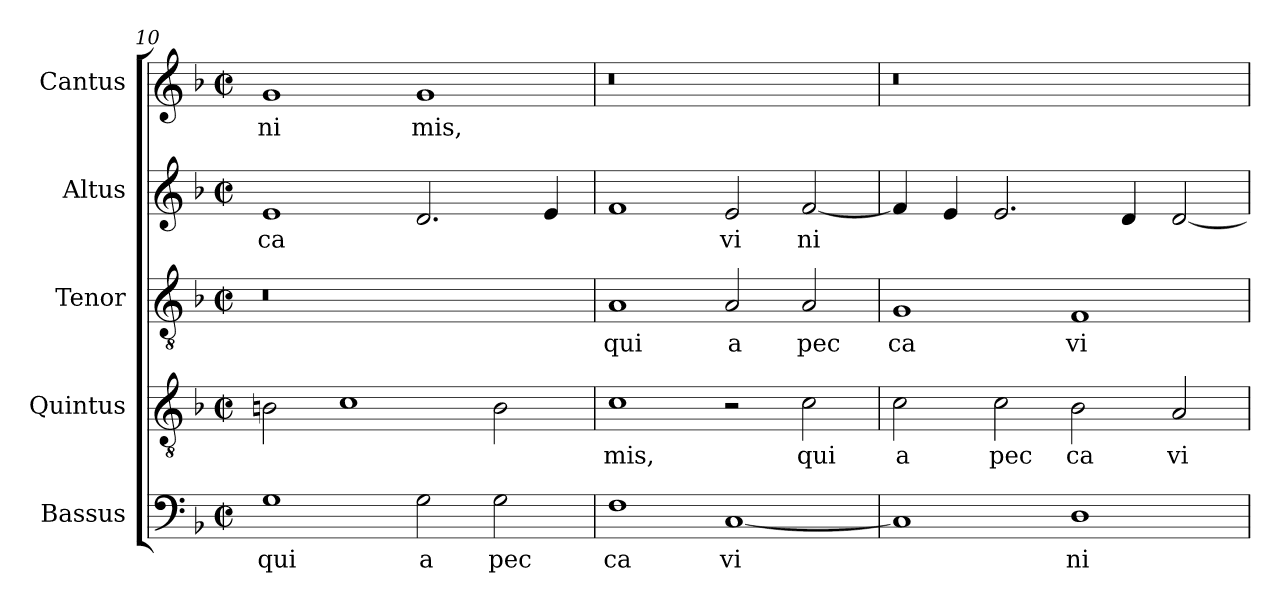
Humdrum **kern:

**kern	**text	**kern	**text	**kern	**text	**kern	**text	**kern	**text
*part5	*part5	*part4	*part4	*part3	*part3	*part2	*part2	*part1	*part1
*staff5	*staff5	*staff4	*staff4	*staff3	*staff3	*staff2	*staff2	*staff1	*staff1
*I"Bassus	*	*I"Quintus	*	*I"Tenor	*	*I"Altus	*	*I"Cantus	*
*clefF4	*	*clefGv2	*	*clefGv2	*	*clefG2	*	*clefG2	*
*k[b-]	*	*k[b-]	*	*k[b-]	*	*k[b-]	*	*k[b-]	*
*F:	*	*F:	*	*F:	*	*F:	*	*F:	*
*M2/2	*	*M2/2	*	*M2/2	*	*M2/2	*	*M2/2	*
*met(c|)	*	*met(c|)	*	*met(c|)	*	*met(c|)	*	*met(c|)	*
=10	=10	=10	=10	=10	=10	=10	=10	=10	=10
!	!LO:LY:b	!	!LO:LY:b:cj	!	!	!	!LO:LY:b:cj	!	!LO:LY:b:cj
1G	qui	2Bn\	.	0r	.	1e	ca	1g	ni
!	!	!	!LO:LY:b:cj	!	!	!	!	!	!
.	.	1c	.	.	.	.	.	.	.
!	!LO:LY:b	!	!	!	!	!	!LO:LY:b:cj	!	!LO:LY:b:cj
2G\	a	.	.	.	.	2.d/	.	1g	mis,
!	!LO:LY:b	!	!LO:LY:b:cj	!	!	!	!	!	!
2G\	pec	2B\	.	.	.	.	.	.	.
!	!	!	!	!	!	!	!LO:LY:b:cj	!	!
.	.	.	.	.	.	4e/	.	.	.
=11	=11	=11	=11	=11	=11	=11	=11	=11	=11
!	!LO:LY:b	!	!LO:LY:b:cj	!	!LO:LY:b:cj	!	!LO:LY:b:cj	!	!
1F	ca	1c	mis,	1A	qui	1f	.	0r	.
!	!LO:LY:b	!	!	!	!LO:LY:b:cj	!	!LO:LY:b:cj	!	!
[<1C	vi	2r	.	2A/	a	2e/	vi	.	.
!	!	!	!LO:LY:b:cj	!	!LO:LY:b:cj	!	!LO:LY:b:cj	!	!
.	.	2c\	qui	2A/	pec	[<2f/	ni	.	.
=12	=12	=12	=12	=12	=12	=12	=12	=12	=12
!	!LO:LY:b	!	!LO:LY:b:cj	!	!LO:LY:b:cj	!	!LO:LY:b:cj	!	!
1C]	.	2c\	a	1G	ca	4f/]	.	0r	.
!	!	!	!	!	!	!	!LO:LY:b:cj	!	!
.	.	.	.	.	.	4e/	.	.	.
!	!	!	!LO:LY:b:cj	!	!	!	!LO:LY:b:cj	!	!
.	.	2c\	pec	.	.	2.e/	.	.	.
!	!LO:LY:b	!	!LO:LY:b:cj	!	!LO:LY:b:cj	!	!	!	!
1D	ni	2B-\	ca	1F	vi	.	.	.	.
!	!	!	!	!	!	!	!LO:LY:b:cj	!	!
.	.	.	.	.	.	4d/	.	.	.
!	!	!	!LO:LY:b:cj	!	!	!	!LO:LY:b:cj	!	!
.	.	2A/	vi	.	.	[<2d/	.	.	.
=	=	=	=	=	=	=	=	=	=
*-	*-	*-	*-	*-	*-	*-	*-	*-	*-
